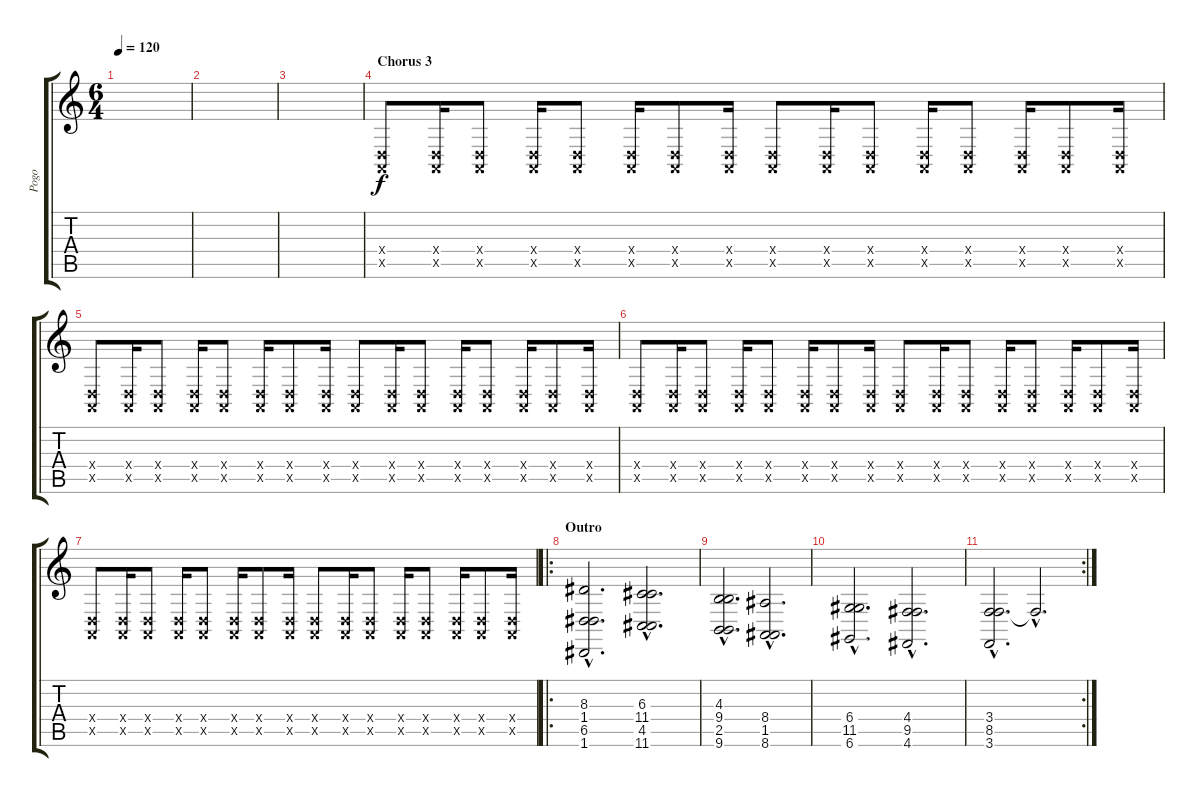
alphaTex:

\track ("Pogo" "Pogo") {instrument lead1square}
\staff {score tabs}
\tuning (E4 B3 G3 D3 A2 D2) {hide}
\ts (6 4)
\tempo 120
\clef g2
\ks c
|
|
|
\section ("" "Chorus 3")
(0.4{x} 0.5{x}).8 (0.4{x} 0.5{x}).16 (0.4{x} 0.5{x}).8 (0.4{x} 0.5{x}).16 (0.4{x} 0.5{x}).8 (0.4{x} 0.5{x}).16 (0.4{x} 0.5{x}).8 (0.4{x} 0.5{x}).16 (0.4{x} 0.5{x}).8 (0.4{x} 0.5{x}).16 (0.4{x} 0.5{x}).8 (0.4{x} 0.5{x}).16 (0.4{x} 0.5{x}).8 (0.4{x} 0.5{x}).16 (0.4{x} 0.5{x}).8 (0.4{x} 0.5{x}).16 |
(0.4{x} 0.5{x}).8 (0.4{x} 0.5{x}).16 (0.4{x} 0.5{x}).8 (0.4{x} 0.5{x}).16 (0.4{x} 0.5{x}).8 (0.4{x} 0.5{x}).16 (0.4{x} 0.5{x}).8 (0.4{x} 0.5{x}).16 (0.4{x} 0.5{x}).8 (0.4{x} 0.5{x}).16 (0.4{x} 0.5{x}).8 (0.4{x} 0.5{x}).16 (0.4{x} 0.5{x}).8 (0.4{x} 0.5{x}).16 (0.4{x} 0.5{x}).8 (0.4{x} 0.5{x}).16 |
(0.4{x} 0.5{x}).8 (0.4{x} 0.5{x}).16 (0.4{x} 0.5{x}).8 (0.4{x} 0.5{x}).16 (0.4{x} 0.5{x}).8 (0.4{x} 0.5{x}).16 (0.4{x} 0.5{x}).8 (0.4{x} 0.5{x}).16 (0.4{x} 0.5{x}).8 (0.4{x} 0.5{x}).16 (0.4{x} 0.5{x}).8 (0.4{x} 0.5{x}).16 (0.4{x} 0.5{x}).8 (0.4{x} 0.5{x}).16 (0.4{x} 0.5{x}).8 (0.4{x} 0.5{x}).16 |
(0.4{x} 0.5{x}).8 (0.4{x} 0.5{x}).16 (0.4{x} 0.5{x}).8 (0.4{x} 0.5{x}).16 (0.4{x} 0.5{x}).8 (0.4{x} 0.5{x}).16 (0.4{x} 0.5{x}).8 (0.4{x} 0.5{x}).16 (0.4{x} 0.5{x}).8 (0.4{x} 0.5{x}).16 (0.4{x} 0.5{x}).8 (0.4{x} 0.5{x}).16 (0.4{x} 0.5{x}).8 (0.4{x} 0.5{x}).16 (0.4{x} 0.5{x}).8 (0.4{x} 0.5{x}).16 |
\ro
\section ("" "Outro")
(8.3{hac} 1.4{hac} 6.5{hac} 1.6{hac}).2{d} (6.3{hac} 11.4{hac} 4.5{hac} 11.6{hac}).2{d} |
(4.3{hac} 9.4{hac} 2.5{hac} 9.6{hac}).2{d} (8.4{hac} 1.5{hac} 8.6{hac}).2{d} |
(6.4{hac} 11.5{hac} 6.6{hac}).2{d} (4.4{hac} 9.5{hac} 4.6{hac}).2{d} |
\rc 2
(3.4{hac} 8.5{hac} 3.6{hac}).2{d} 8.5{hac t}.2{d}
